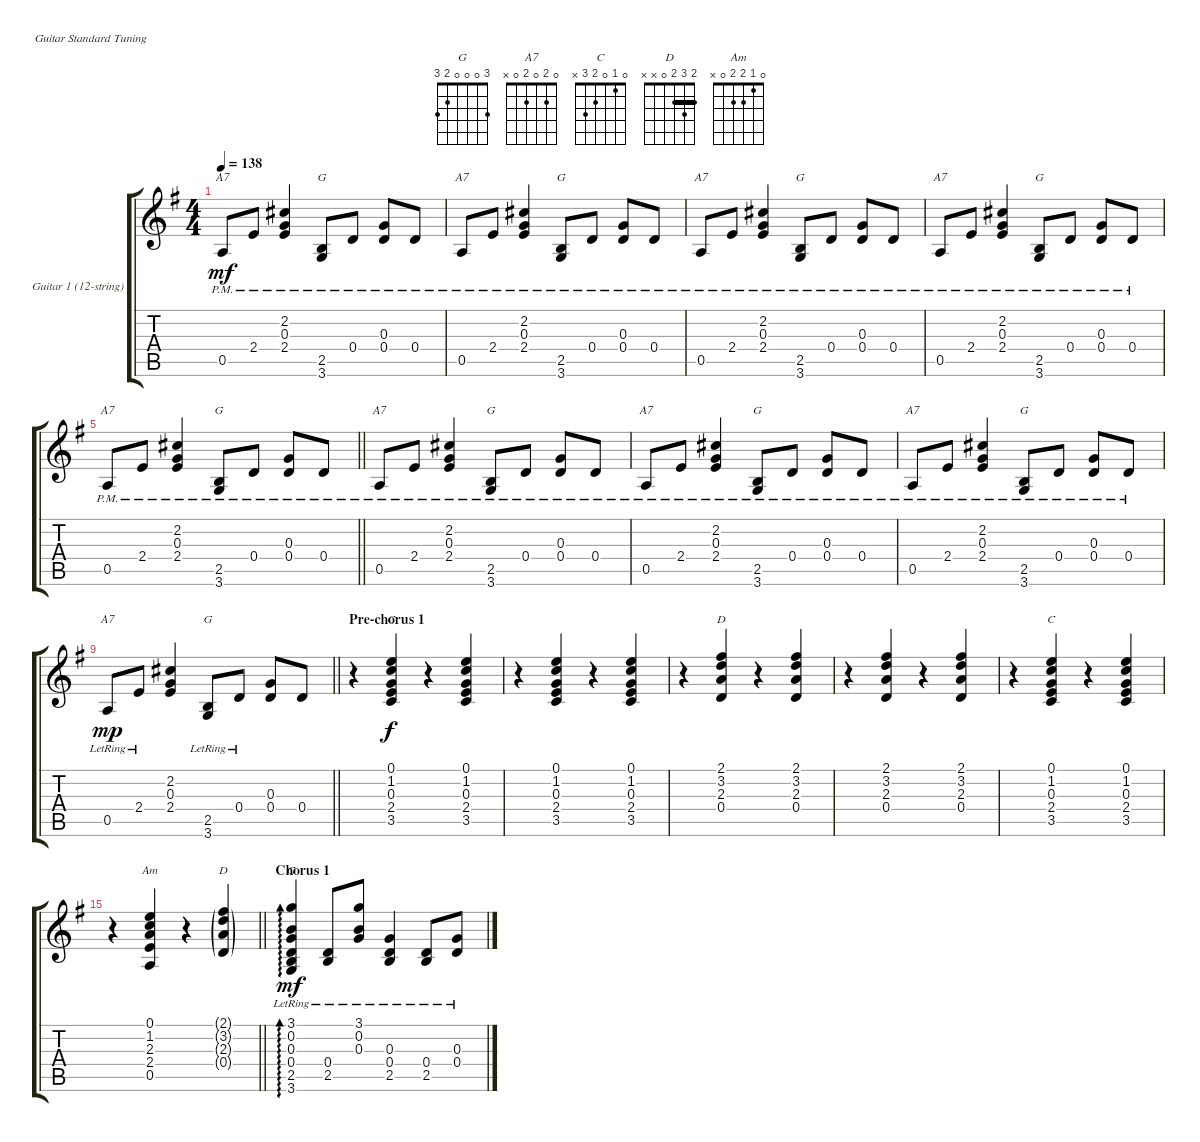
\defaultSystemsLayout 4
\bracketExtendMode groupsimilarinstruments
\useSystemSignSeparator
\multiBarRest
\multiTrackTrackNamePolicy allsystems
\firstSystemTrackNameMode fullname
\firstSystemTrackNameOrientation horizontal
\otherSystemsTrackNameOrientation horizontal
\defaultBarNumberDisplay FirstOfSystem
\track ("Guitar 1 (12-string)" "Gtr. 1") {multiBarRest instrument electricguitarclean}
\staff {score tabs}
\tuning (E4 B3 G3 D3 A2 E2)
\chord ("G" 3 0 0 0 2 3)
\chord ("A7" 0 2 0 2 0 x)
\chord ("C" 0 1 0 2 3 x)
\chord ("D" 2 3 2 0 x x) {barre 2}
\chord ("Am" 0 1 2 2 0 x)
\ts (4 4)
\tempo 138
\clef g2
\ks g
0.5{pm}.8{ch "A7" dy mf} 2.4{pm}.8 (2.4{pm} 0.3{pm} 2.2{pm}).4 (3.6{pm} 2.5{pm}).8{ch "G"} 0.4{pm}.8 (0.4{pm} 0.3{pm}).8 0.4{pm}.8 |
0.5{pm}.8{ch "A7"} 2.4{pm}.8 (2.4{pm} 0.3{pm} 2.2{pm}).4 (3.6{pm} 2.5{pm}).8{ch "G"} 0.4{pm}.8 (0.4{pm} 0.3{pm}).8 0.4{pm}.8 |
0.5{pm}.8{ch "A7"} 2.4{pm}.8 (2.4{pm} 0.3{pm} 2.2{pm}).4 (3.6{pm} 2.5{pm}).8{ch "G"} 0.4{pm}.8 (0.4{pm} 0.3{pm}).8 0.4{pm}.8 |
0.5{pm}.8{ch "A7"} 2.4{pm}.8 (2.4{pm} 0.3{pm} 2.2{pm}).4 (3.6{pm} 2.5{pm}).8{ch "G"} 0.4{pm}.8 (0.4{pm} 0.3{pm}).8 0.4{pm}.8 |
\barLineRight lightlight
0.5{pm}.8{ch "A7"} 2.4{pm}.8 (2.4{pm} 0.3{pm} 2.2{pm}).4 (3.6{pm} 2.5{pm}).8{ch "G"} 0.4{pm}.8 (0.4{pm} 0.3{pm}).8 0.4{pm}.8 |
0.5{pm}.8{ch "A7"} 2.4{pm}.8 (2.4{pm} 0.3{pm} 2.2{pm}).4 (3.6{pm} 2.5{pm}).8{ch "G"} 0.4{pm}.8 (0.4{pm} 0.3{pm}).8 0.4{pm}.8 |
0.5{pm}.8{ch "A7"} 2.4{pm}.8 (2.4{pm} 0.3{pm} 2.2{pm}).4 (3.6{pm} 2.5{pm}).8{ch "G"} 0.4{pm}.8 (0.4{pm} 0.3{pm}).8 0.4{pm}.8 |
0.5{pm}.8{ch "A7"} 2.4{pm}.8 (2.4{pm} 0.3{pm} 2.2{pm}).4 (3.6{pm} 2.5{pm}).8{ch "G"} 0.4{pm}.8 (0.4{pm} 0.3{pm}).8 0.4{pm}.8 |
\barLineRight lightlight
0.5{lr}.8{ch "A7" dy mp} 2.4{lr}.8 (2.4 0.3 2.2).4 (3.6{lr} 2.5{lr}).8{ch "G"} 0.4{lr}.8 (0.4 0.3).8 0.4.8 |
\section ("" "Pre-chorus 1")
r.4 (3.5 2.4 0.3 1.2 0.1).4{ch "C" dy f} r.4 (3.5 2.4 0.3 1.2 0.1).4 |
r.4 (3.5 2.4 0.3 1.2 0.1).4 r.4 (3.5 2.4 0.3 1.2 0.1).4 |
r.4 (0.4 2.3 3.2 2.1).4{ch "D"} r.4 (0.4 2.3 3.2 2.1).4 |
r.4 (0.4 2.3 3.2 2.1).4 r.4 (0.4 2.3 3.2 2.1).4 |
r.4 (3.5 2.4 0.3 1.2 0.1).4{ch "C"} r.4 (3.5 2.4 0.3 1.2 0.1).4 |
\barLineRight lightlight
r.4 (0.5 2.4 2.3 1.2 0.1).4{ch "Am"} r.4 (0.4{g} 2.3{g} 3.2{g} 2.1{g}).4{ch "D"} |
\section ("" "Chorus 1")
(3.6{lr} 2.5{lr} 0.4{lr} 0.3{lr} 0.2{lr} 3.1{lr}).4{ad 0 ch "G" dy mf} (2.5{lr} 0.4{lr}).8 (3.1{lr} 0.2{lr} 0.3{lr}).8 (2.5{lr} 0.4{lr} 0.3{lr}).4 (2.5{lr} 0.4{lr}).8 (0.3{lr} 0.4{lr}).8
